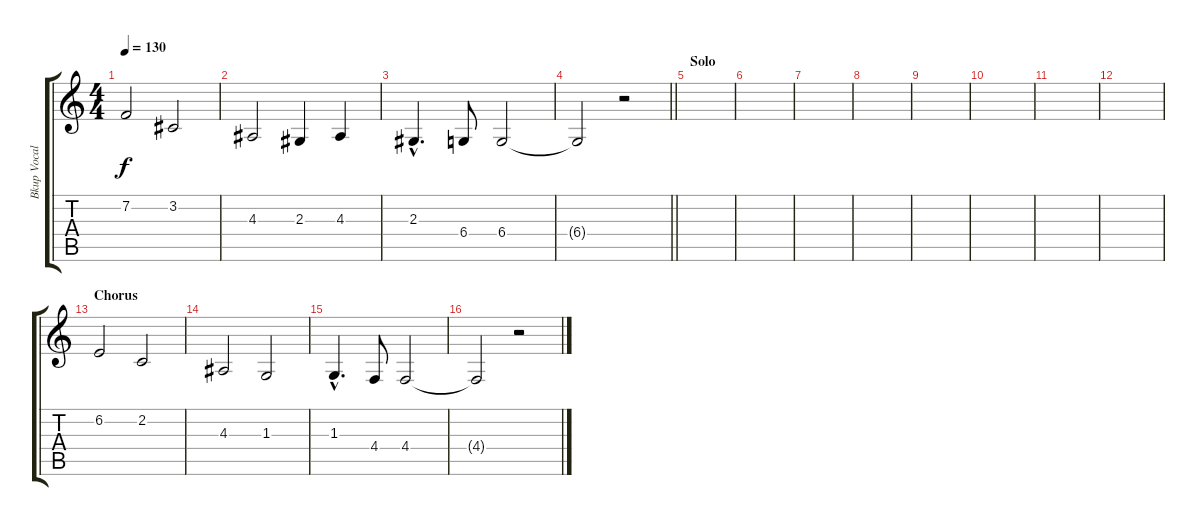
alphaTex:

\track ("Bkup Vocals" "Bkup Vocal") {instrument clarinet}
\staff {score tabs}
\tuning (Eb4 Bb3 Gb3 Db3 Ab2 Eb2) {hide}
\ts (4 4)
\tempo 130
\clef g2
\ks c
7.2.2{dy f} 3.2.2 |
4.3.2 2.3.4 4.3.4 |
2.3{hac}.4{d} 6.4.8 6.4.2 |
\barLineRight lightlight
6.4{t}.2 r.2 |
\section ("" "Solo")
|
|
|
|
|
|
|
|
\section ("" "Chorus")
6.2.2 2.2.2 |
4.3.2 1.3.2 |
1.3{hac}.4{d} 4.4.8 4.4.2 |
4.4{t}.2 r.2
